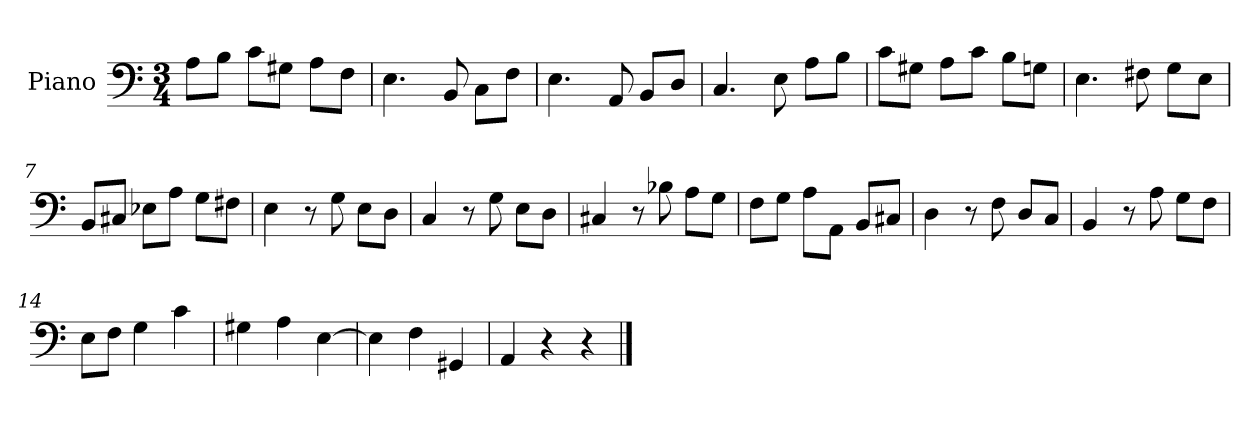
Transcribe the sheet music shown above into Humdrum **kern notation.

**kern
*part1
*staff1
*I"Piano
*I'Pno.
*clefF4
*k[]
*M3/4
*MM120
=1
8A\L
8B\J
8c\L
8G#X\J
8A\L
8F\J
=2
4.E\
8BB/
8C\L
8F\J
=3
4.E\
8AA/
8BB/L
8D/J
=4
4.C/
8E\
8A\L
8B\J
=5
8c\L
8G#X\J
8A\L
8c\J
8B\L
8Gn\J
=6
4.E\
8F#X\
8G\L
8E\J
=7
8BB/L
8C#X/J
8E-X\L
8A\J
8G\L
8F#X\J
!!LO:LB:g=z
=8
4E\
8r
8G\
8E\L
8D\J
=9
4C/
8r
8G\
8E\L
8D\J
=10
4C#X/
8r
8B-X\
8A\L
8G\J
=11
8F\L
8G\J
8A\L
8AA\J
8BB/L
8C#X/J
=12
4D\
8r
8F\
8D/L
8C/J
=13
4BB/
8r
8A\
8G\L
8F\J
=14
8E\L
8F\J
4G\
4c\
=15
4G#X\
4A\
[4E\
=16
4E\]
4F\
4GG#X/
!!LO:LB:g=z
=17
4AA/
4r
4r
==
*-
